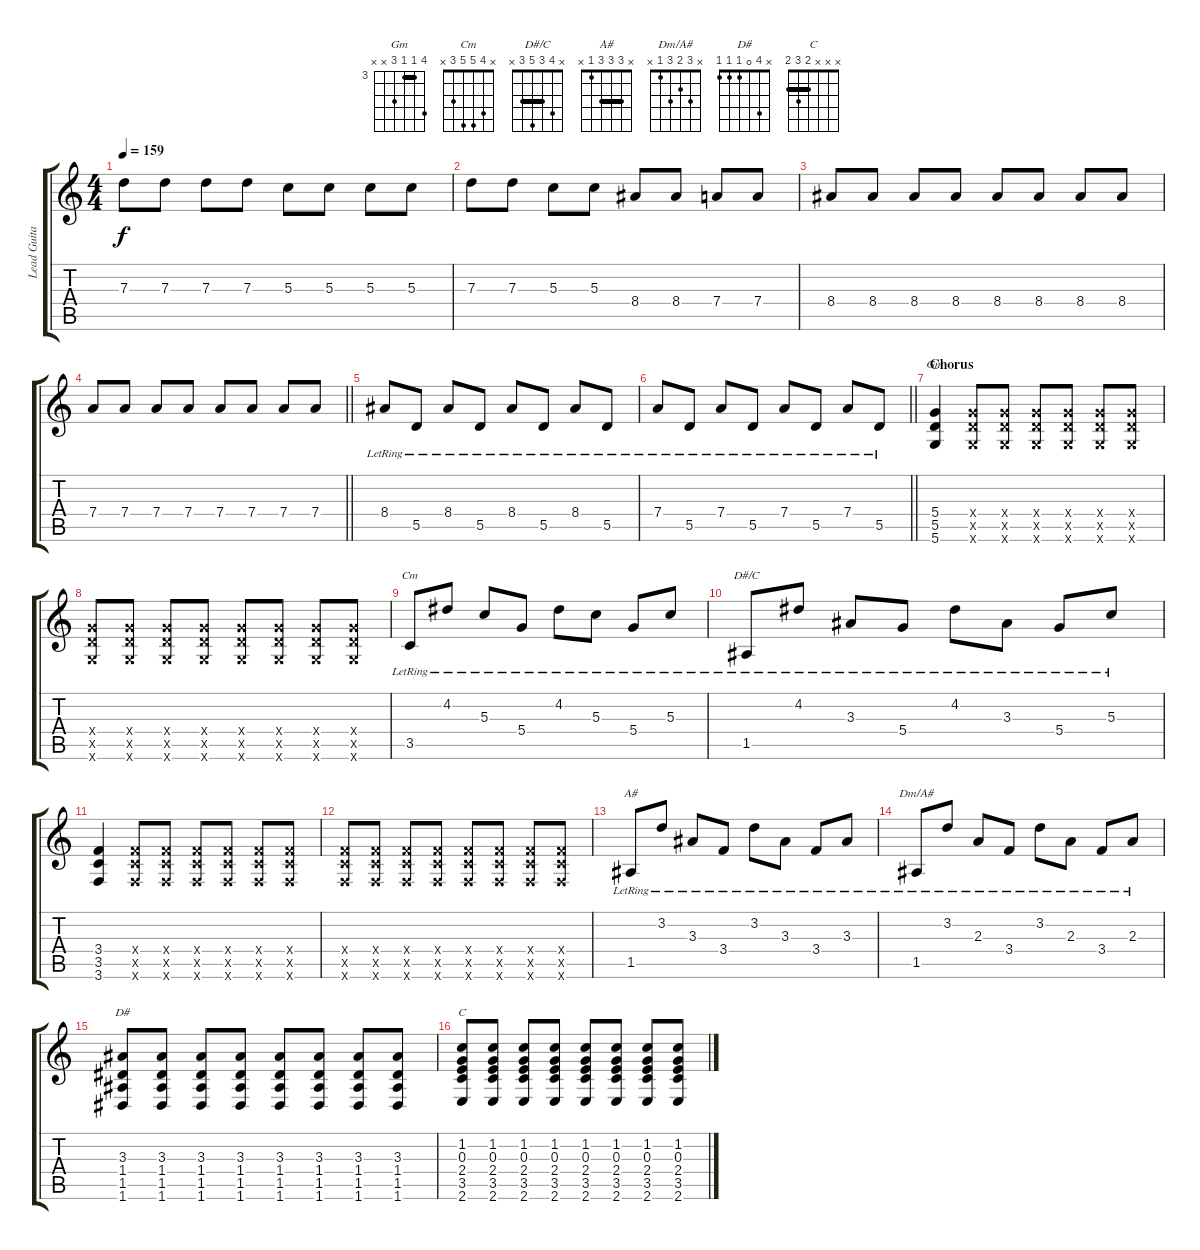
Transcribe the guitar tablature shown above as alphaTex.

\track ("Lead Guitar" "Lead Guita") {instrument distortionguitar}
\staff {score tabs}
\tuning (E4 B3 G3 D3 A2 D2) {hide}
\chord ("Gm" 6 3 3 5 x x) {firstfret 3 barre 3}
\chord ("Cm" x 4 5 5 3 x)
\chord ("D#/C" x 4 3 5 3 x) {barre 3}
\chord ("A#" x 3 3 3 1 x) {barre 3}
\chord ("Dm/A#" x 3 2 3 1 x)
\chord ("D#" x 4 0 1 1 1)
\chord ("C" x x x 2 3 2) {barre 2}
\ts (4 4)
\tempo 159
\clef g2
\ks c
7.3.8{dy f} 7.3.8 7.3.8 7.3.8 5.3.8 5.3.8 5.3.8 5.3.8 |
7.3.8 7.3.8 5.3.8 5.3.8 8.4.8 8.4.8 7.4.8 7.4.8 |
8.4.8 8.4.8 8.4.8 8.4.8 8.4.8 8.4.8 8.4.8 8.4.8 |
\barLineRight lightlight
7.4.8 7.4.8 7.4.8 7.4.8 7.4.8 7.4.8 7.4.8 7.4.8 |
8.4{lr}.8 5.5{lr}.8 8.4{lr}.8 5.5{lr}.8 8.4{lr}.8 5.5{lr}.8 8.4{lr}.8 5.5{lr}.8 |
\barLineRight lightlight
7.4{lr}.8 5.5{lr}.8 7.4{lr}.8 5.5{lr}.8 7.4{lr}.8 5.5{lr}.8 7.4{lr}.8 5.5{lr}.8 |
\section ("" "Chorus")
(5.4 5.5 5.6).4{ch "Gm"} (5.4{x} 5.5{x} 5.6{x}).8 (5.4{x} 5.5{x} 5.6{x}).8 (5.4{x} 5.5{x} 5.6{x}).8 (5.4{x} 5.5{x} 5.6{x}).8 (5.4{x} 5.5{x} 5.6{x}).8 (5.4{x} 5.5{x} 5.6{x}).8 |
(5.4{x} 5.5{x} 5.6{x}).8 (5.4{x} 5.5{x} 5.6{x}).8 (5.4{x} 5.5{x} 5.6{x}).8 (5.4{x} 5.5{x} 5.6{x}).8 (5.4{x} 5.5{x} 5.6{x}).8 (5.4{x} 5.5{x} 5.6{x}).8 (5.4{x} 5.5{x} 5.6{x}).8 (5.4{x} 5.5{x} 5.6{x}).8 |
3.5{lr}.8{ch "Cm"} 4.2{lr}.8 5.3{lr}.8 5.4{lr}.8 4.2{lr}.8 5.3{lr}.8 5.4{lr}.8 5.3{lr}.8 |
1.5{lr}.8{ch "D#/C"} 4.2{lr}.8 3.3{lr}.8 5.4{lr}.8 4.2{lr}.8 3.3{lr}.8 5.4{lr}.8 5.3{lr}.8 |
(3.4 3.5 3.6).4 (3.4{x} 3.5{x} 3.6{x}).8 (3.4{x} 3.5{x} 3.6{x}).8 (3.4{x} 3.5{x} 3.6{x}).8 (3.4{x} 3.5{x} 3.6{x}).8 (3.4{x} 3.5{x} 3.6{x}).8 (3.4{x} 3.5{x} 3.6{x}).8 |
(3.4{x} 3.5{x} 3.6{x}).8 (3.4{x} 3.5{x} 3.6{x}).8 (3.4{x} 3.5{x} 3.6{x}).8 (3.4{x} 3.5{x} 3.6{x}).8 (3.4{x} 3.5{x} 3.6{x}).8 (3.4{x} 3.5{x} 3.6{x}).8 (3.4{x} 3.5{x} 3.6{x}).8 (3.4{x} 3.5{x} 3.6{x}).8 |
1.5{lr}.8{ch "A#"} 3.2{lr}.8 3.3{lr}.8 3.4{lr}.8 3.2{lr}.8 3.3{lr}.8 3.4{lr}.8 3.3{lr}.8 |
1.5{lr}.8{ch "Dm/A#"} 3.2{lr}.8 2.3{lr}.8 3.4{lr}.8 3.2{lr}.8 2.3{lr}.8 3.4{lr}.8 2.3{lr}.8 |
(3.3 1.4 1.5 1.6).8{ch "D#"} (3.3 1.4 1.5 1.6).8 (3.3 1.4 1.5 1.6).8 (3.3 1.4 1.5 1.6).8 (3.3 1.4 1.5 1.6).8 (3.3 1.4 1.5 1.6).8 (3.3 1.4 1.5 1.6).8 (3.3 1.4 1.5 1.6).8 |
(1.2 0.3 2.4 3.5 2.6).8{ch "C"} (1.2 0.3 2.4 3.5 2.6).8 (1.2 0.3 2.4 3.5 2.6).8 (1.2 0.3 2.4 3.5 2.6).8 (1.2 0.3 2.4 3.5 2.6).8 (1.2 0.3 2.4 3.5 2.6).8 (1.2 0.3 2.4 3.5 2.6).8 (1.2 0.3 2.4 3.5 2.6).8
